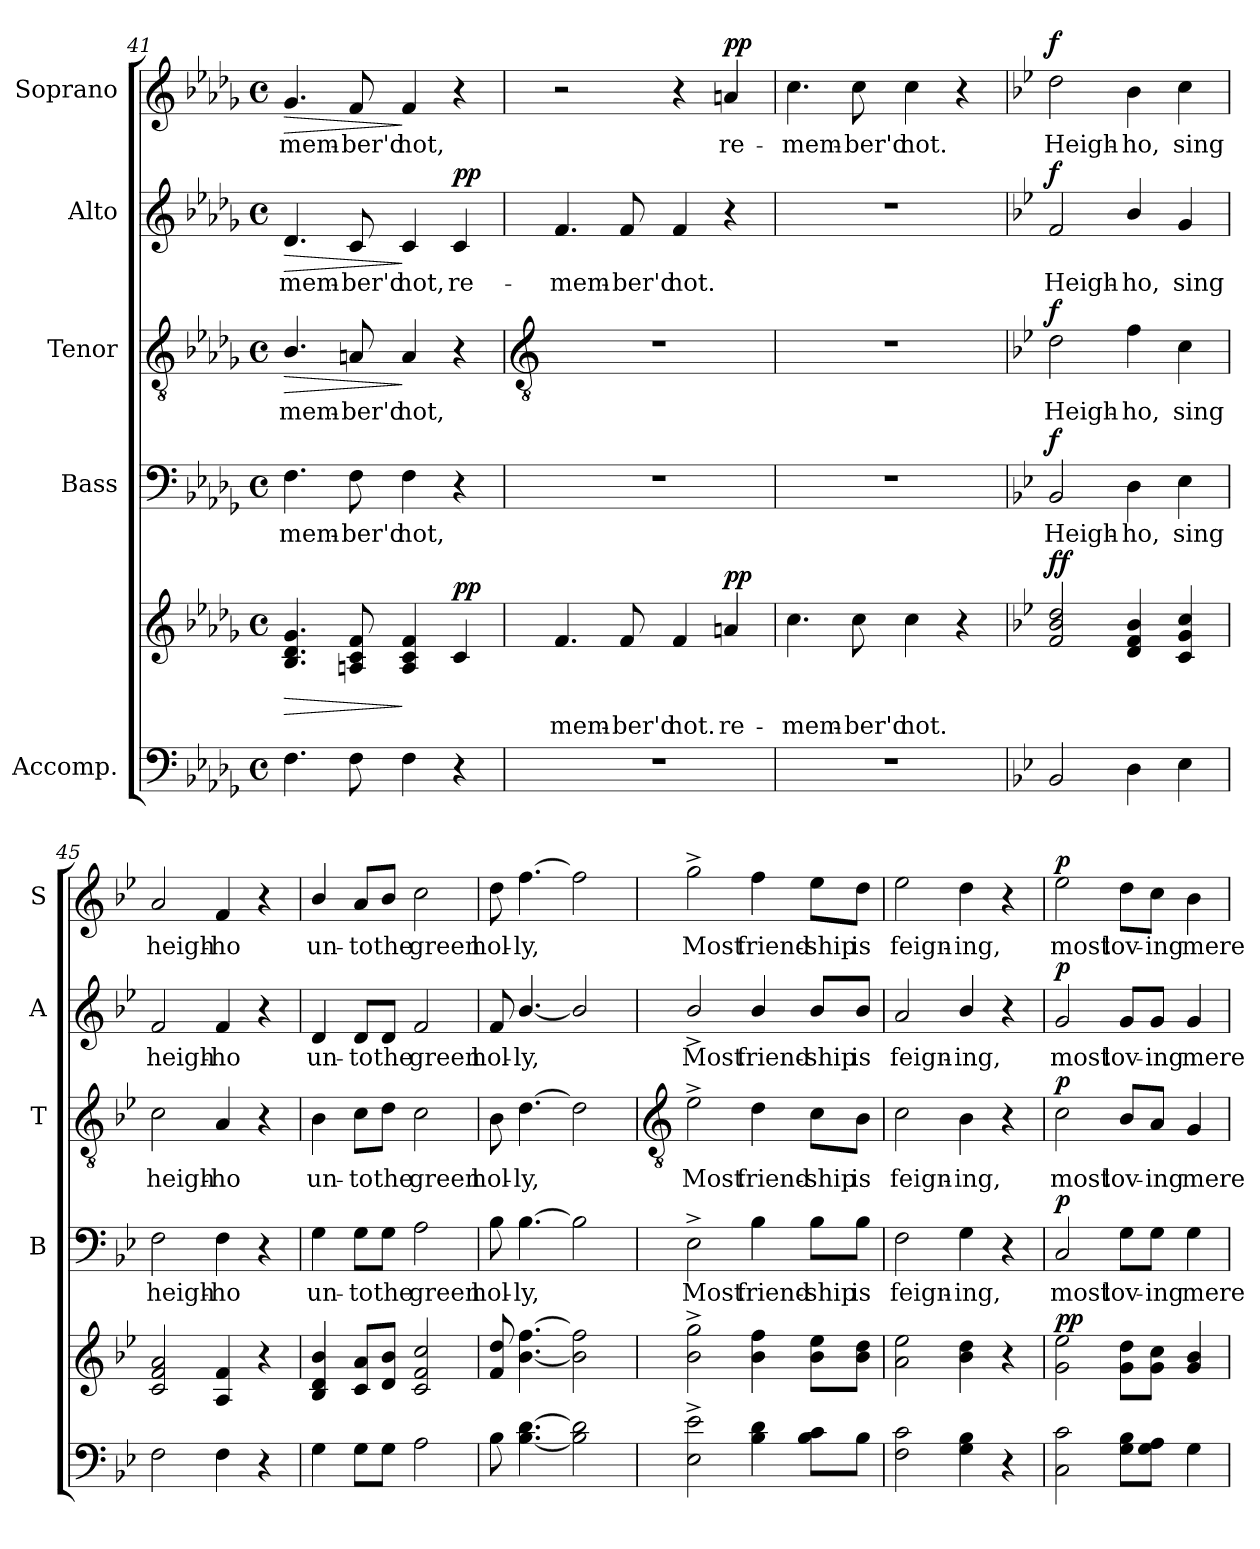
**kern	**kern	**text	**dynam	**kern	**text	**dynam	**kern	**text	**dynam	**kern	**text	**dynam	**kern	**text	**dynam
*part5	*part5	*part5	*part5	*part4	*part4	*part4	*part3	*part3	*part3	*part2	*part2	*part2	*part1	*part1	*part1
*staff6	*staff5	*staff5	*staff5/6	*staff4	*staff4	*staff4	*staff3	*staff3	*staff3	*staff2	*staff2	*staff2	*staff1	*staff1	*staff1
*I"Accomp.	*	*	*	*I"Bass	*	*	*I"Tenor	*	*	*I"Alto	*	*	*I"Soprano	*	*
*	*	*	*	*I'B	*	*	*I'T	*	*	*I'A	*	*	*I'S	*	*
*clefF4	*clefG2	*	*	*clefF4	*	*	*clefGv2	*	*	*clefG2	*	*	*clefG2	*	*
*k[b-e-a-d-g-]	*k[b-e-a-d-g-]	*	*	*k[b-e-a-d-g-]	*	*	*k[b-e-a-d-g-]	*	*	*k[b-e-a-d-g-]	*	*	*k[b-e-a-d-g-]	*	*
*D-:	*D-:	*	*	*D-:	*	*	*D-:	*	*	*D-:	*	*	*D-:	*	*
*M4/4	*M4/4	*	*	*M4/4	*	*	*M4/4	*	*	*M4/4	*	*	*M4/4	*	*
*met(c)	*met(c)	*	*	*met(c)	*	*	*met(c)	*	*	*met(c)	*	*	*met(c)	*	*
=41	=41	=41	=41	=41	=41	=41	=41	=41	=41	=41	=41	=41	=41	=41	=41
!	!	!	!LO:HP:b	!	!LO:LY:b	!	!	!LO:LY:b	!LO:HP:b	!	!LO:LY:b	!LO:HP:b	!	!LO:LY:b	!LO:HP:b
*	*^	*	*	*	*	*	*	*	*	*	*	*	*	*	*
4.F	4.B- 4.d- 4.g-	1ryy	.	>	4.F	-mem-	.	4.B-/	-mem-	>	4.d-	-mem-	>	4.g-	mem-	>
!	!	!	!	!	!	!LO:LY:b	!	!	!LO:LY:b	!	!	!LO:LY:b	!	!	!LO:LY:b	!
8F	8An 8c 8f	.	.	.	8F	-ber'd	.	8An	-ber'd	.	8c	-ber'd	.	8f	-ber'd	.
!	!	!	!	!	!	!LO:LY:b	!	!	!LO:LY:b	!	!	!LO:LY:b	!	!	!LO:LY:b	!
4F	4A 4c 4f	.	.	]	4F	not,	.	4A	not,	]	4c	not,	]	4f	not,	]
!	!	!	!	!LO:DY:b	!	!	!	!	!	!	!	!LO:LY:b	!LO:DY:b	!	!	!
4r	4c	.	.	pp	4r	.	.	4r	.	.	4c	re-	pp	4r	.	.
*	*v	*v	*	*	*	*	*	*	*	*	*	*	*	*	*	*
!!LO:LB:g=z
=42	=42	=42	=42	=42	=42	=42	=42	=42	=42	=42	=42	=42	=42	=42	=42
*	*	*	*	*	*	*	*clefGv2	*	*	*	*	*	*	*	*
!	!	!LO:LY:b	!	!	!	!	!	!	!	!	!LO:LY:b	!	!	!	!
1r	4.f	mem-	.	1r	.	.	1r	.	.	4.f	-mem-	.	2r	.	.
!	!	!LO:LY:b	!	!	!	!	!	!	!	!	!LO:LY:b	!	!	!	!
.	8f	-ber'd	.	.	.	.	.	.	.	8f	-ber'd	.	.	.	.
!	!	!LO:LY:b	!	!	!	!	!	!	!	!	!LO:LY:b	!	!	!	!
.	4f	not.	.	.	.	.	.	.	.	4f	not.	.	4r	.	.
!	!	!LO:LY:b	!LO:DY:b	!	!	!	!	!	!	!	!	!	!	!LO:LY:b	!LO:DY:b
.	4an	re-	pp	.	.	.	.	.	.	4r	.	.	4an	re-	pp
=43	=43	=43	=43	=43	=43	=43	=43	=43	=43	=43	=43	=43	=43	=43	=43
!	!	!LO:LY:b	!	!	!	!	!	!	!	!	!	!	!	!LO:LY:b	!
1r	4.cc	-mem-	.	1r	.	.	1r	.	.	1r	.	.	4.cc	-mem-	.
!	!	!LO:LY:b	!	!	!	!	!	!	!	!	!	!	!	!LO:LY:b	!
.	8cc	-ber'd	.	.	.	.	.	.	.	.	.	.	8cc	-ber'd	.
!	!	!LO:LY:b	!	!	!	!	!	!	!	!	!	!	!	!LO:LY:b	!
.	4cc	not.	.	.	.	.	.	.	.	.	.	.	4cc	not.	.
.	4r	.	.	.	.	.	.	.	.	.	.	.	4r	.	.
=44	=44	=44	=44	=44	=44	=44	=44	=44	=44	=44	=44	=44	=44	=44	=44
*k[b-e-]	*k[b-e-]	*	*	*k[b-e-]	*	*	*k[b-e-]	*	*	*k[b-e-]	*	*	*k[b-e-]	*	*
*B-:	*B-:	*	*	*B-:	*	*	*B-:	*	*	*B-:	*	*	*B-:	*	*
!	!	!	!LO:DY:b=2	!	!LO:LY:b	!	!	!LO:LY:b	!	!	!LO:LY:b	!	!	!LO:LY:b	!
!	!	!	!LO:DY:n=1:b	!	!	!LO:DY:b	!	!	!LO:DY:b	!	!	!LO:DY:b	!	!	!LO:DY:b
2BB-	2f 2b- 2dd	.	f f	2BB-	Heigh-	f	2d	Heigh-	f	2f	Heigh-	f	2dd	Heigh-	f
!	!	!	!	!	!LO:LY:b	!	!	!LO:LY:b	!	!	!LO:LY:b	!	!	!LO:LY:b	!
4D	4d 4f 4b-	.	.	4D	-ho,	.	4f	-ho,	.	4b-/	-ho,	.	4b-	-ho,	.
!	!	!	!	!	!LO:LY:b	!	!	!LO:LY:b	!	!	!LO:LY:b	!	!	!LO:LY:b	!
4E-	4c 4g 4cc	.	.	4E-	sing	.	4c	sing	.	4g	sing	.	4cc	sing	.
=45	=45	=45	=45	=45	=45	=45	=45	=45	=45	=45	=45	=45	=45	=45	=45
!	!	!	!	!	!LO:LY:b	!	!	!LO:LY:b	!	!	!LO:LY:b	!	!	!LO:LY:b	!
2F	2c 2f 2a	.	.	2F	heigh-	.	2c	heigh-	.	2f	heigh-	.	2a	heigh-	.
!	!	!	!	!	!LO:LY:b	!	!	!LO:LY:b	!	!	!LO:LY:b	!	!	!LO:LY:b	!
4F	4A 4f	.	.	4F	-ho	.	4A	-ho	.	4f	-ho	.	4f	-ho	.
4r	4r	.	.	4r	.	.	4r	.	.	4r	.	.	4r	.	.
=46	=46	=46	=46	=46	=46	=46	=46	=46	=46	=46	=46	=46	=46	=46	=46
!	!	!	!	!	!LO:LY:b	!	!	!LO:LY:b	!	!	!LO:LY:b	!	!	!LO:LY:b	!
4G	4B-/ 4d/ 4b-/	.	.	4G	un-	.	4B-	un-	.	4d	un-	.	4b-/	un-	.
!	!	!	!	!	!LO:LY:b	!	!	!LO:LY:b	!	!	!LO:LY:b	!	!	!LO:LY:b	!
8GL	8c 8aL	.	.	8G\L	-to	.	8c\L	-to	.	8d/L	-to	.	8a/L	-to	.
!	!	!	!	!	!LO:LY:b	!	!	!LO:LY:b	!	!	!LO:LY:b	!	!	!LO:LY:b	!
8GJ	8d 8b-J	.	.	8G\J	the	.	8d\J	the	.	8d/J	the	.	8b-/J	the	.
!	!	!	!	!	!LO:LY:b	!	!	!LO:LY:b	!	!	!LO:LY:b	!	!	!LO:LY:b	!
2A	2c 2f 2cc	.	.	2A	green	.	2c	green	.	2f	green	.	2cc	green	.
=47	=47	=47	=47	=47	=47	=47	=47	=47	=47	=47	=47	=47	=47	=47	=47
!	!	!	!	!	!LO:LY:b	!	!	!LO:LY:b	!	!	!LO:LY:b	!	!	!LO:LY:b	!
8B-	8f 8dd	.	.	8B-	hol-	.	8B-	hol-	.	8f	hol-	.	8dd	hol-	.
!	!	!	!	!	!LO:LY:b	!	!	!LO:LY:b	!	!	!LO:LY:b	!	!	!LO:LY:b	!
[4.B- [4.d	[4.b- [4.ff	.	.	[4.B-	-ly,	.	[4.d	-ly,	.	[4.b-/	-ly,	.	[4.ff	-ly,	.
2B-] 2d]	2b-] 2ff]	.	.	2B-]	.	.	2d]	.	.	2b-/]	.	.	2ff]	.	.
!!LO:LB:g=z
=48	=48	=48	=48	=48	=48	=48	=48	=48	=48	=48	=48	=48	=48	=48	=48
*	*	*	*	*	*	*	*clefGv2	*	*	*	*	*	*	*	*
!	!	!	!	!	!LO:LY:b	!	!	!LO:LY:b	!	!	!LO:LY:b	!	!	!LO:LY:b	!
2E-^ 2e-^	2b-^ 2gg^	.	.	2E-^	Most	.	2e-^	Most	.	2b-^/	Most	.	2gg^	Most	.
!	!	!	!	!	!LO:LY:b	!	!	!LO:LY:b	!	!	!LO:LY:b	!	!	!LO:LY:b	!
4B- 4d	4b- 4ff	.	.	4B-	friend-	.	4d	friend-	.	4b-/	friend-	.	4ff	friend-	.
!	!	!	!	!	!LO:LY:b	!	!	!LO:LY:b	!	!	!LO:LY:b	!	!	!LO:LY:b	!
8B- 8cL	8b- 8ee-L	.	.	8B-\L	-ship	.	8c\L	-ship	.	8b-/L	-ship	.	8ee-\L	-ship	.
!	!	!	!	!	!LO:LY:b	!	!	!LO:LY:b	!	!	!LO:LY:b	!	!	!LO:LY:b	!
8B-J	8b- 8ddJ	.	.	8B-\J	is	.	8B-\J	is	.	8b-/J	is	.	8dd\J	is	.
=49	=49	=49	=49	=49	=49	=49	=49	=49	=49	=49	=49	=49	=49	=49	=49
!	!	!	!	!	!LO:LY:b	!	!	!LO:LY:b	!	!	!LO:LY:b	!	!	!LO:LY:b	!
2F 2c	2a 2ee-	.	.	2F	feign-	.	2c	feign-	.	2a	feign-	.	2ee-	feign-	.
!	!	!	!	!	!LO:LY:b	!	!	!LO:LY:b	!	!	!LO:LY:b	!	!	!LO:LY:b	!
4G 4B-	4b- 4dd	.	.	4G	-ing,	.	4B-	-ing,	.	4b-/	-ing,	.	4dd	-ing,	.
4r	4r	.	.	4r	.	.	4r	.	.	4r	.	.	4r	.	.
=50	=50	=50	=50	=50	=50	=50	=50	=50	=50	=50	=50	=50	=50	=50	=50
!	!	!	!LO:DY:b=2	!	!LO:LY:b	!	!	!LO:LY:b	!	!	!LO:LY:b	!	!	!LO:LY:b	!
!	!	!	!LO:DY:n=1:b	!	!	!LO:DY:b	!	!	!LO:DY:b	!	!	!LO:DY:b	!	!	!LO:DY:b
2C 2c	2g 2ee-	.	p p	2C	most	p	2c	most	p	2g	most	p	2ee-	most	p
!	!	!	!	!	!LO:LY:b	!	!	!LO:LY:b	!	!	!LO:LY:b	!	!	!LO:LY:b	!
8G 8B-L	8g 8ddL	.	.	8G\L	lov-	.	8B-/L	lov-	.	8g/L	lov-	.	8dd\L	lov-	.
!	!	!	!	!	!LO:LY:b	!	!	!LO:LY:b	!	!	!LO:LY:b	!	!	!LO:LY:b	!
8G 8AJ	8g 8ccJ	.	.	8G\J	-ing	.	8A/J	-ing	.	8g/J	-ing	.	8cc\J	-ing	.
!	!	!	!	!	!LO:LY:b	!	!	!LO:LY:b	!	!	!LO:LY:b	!	!	!LO:LY:b	!
4G	4g 4b-	.	.	4G	mere	.	4G	mere	.	4g	mere	.	4b-	mere	.
=	=	=	=	=	=	=	=	=	=	=	=	=	=	=	=
*-	*-	*-	*-	*-	*-	*-	*-	*-	*-	*-	*-	*-	*-	*-	*-
